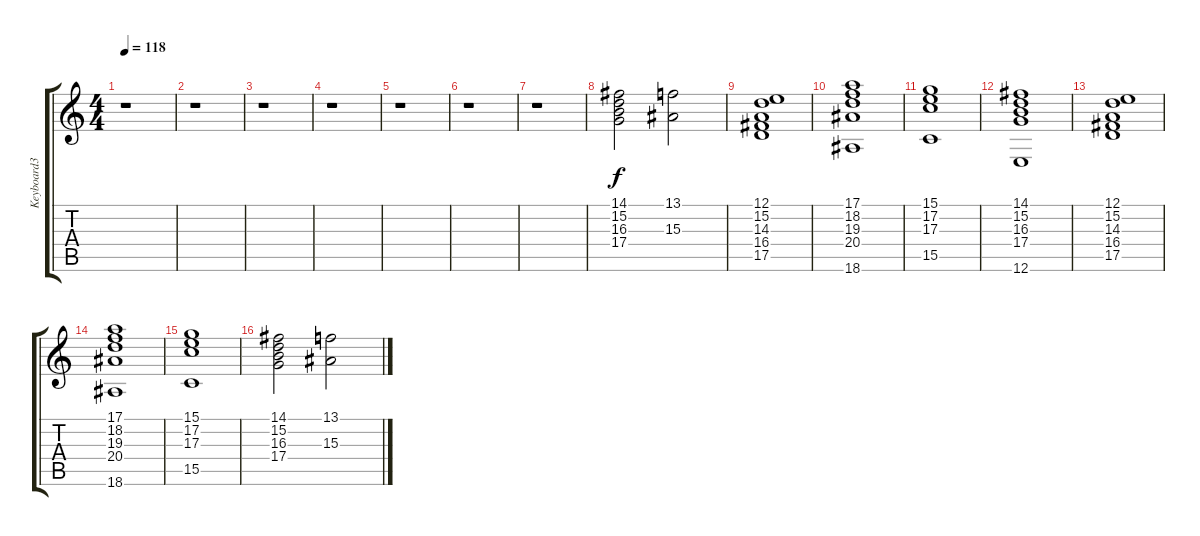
\track ("Keyboard3" "Keyboard3") {instrument pad2warm}
\staff {score tabs}
\tuning (E4 B3 G3 D3 A2 E2) {hide}
\ts (4 4)
\tempo 118
\clef g2
\ks c
r.1{dy f} |
r.1 |
r.1 |
r.1 |
r.1 |
r.1 |
r.1 |
(14.1 15.2 16.3 17.4).2 (13.1 15.3).2 |
(12.1 15.2 14.3 16.4 17.5).1 |
(17.1 18.2 19.3 20.4 18.6).1 |
(15.1 17.2 17.3 15.5).1 |
(14.1 15.2 16.3 17.4 12.6).1 |
(12.1 15.2 14.3 16.4 17.5).1 |
(17.1 18.2 19.3 20.4 18.6).1 |
(15.1 17.2 17.3 15.5).1 |
(14.1 15.2 16.3 17.4).2 (13.1 15.3).2
